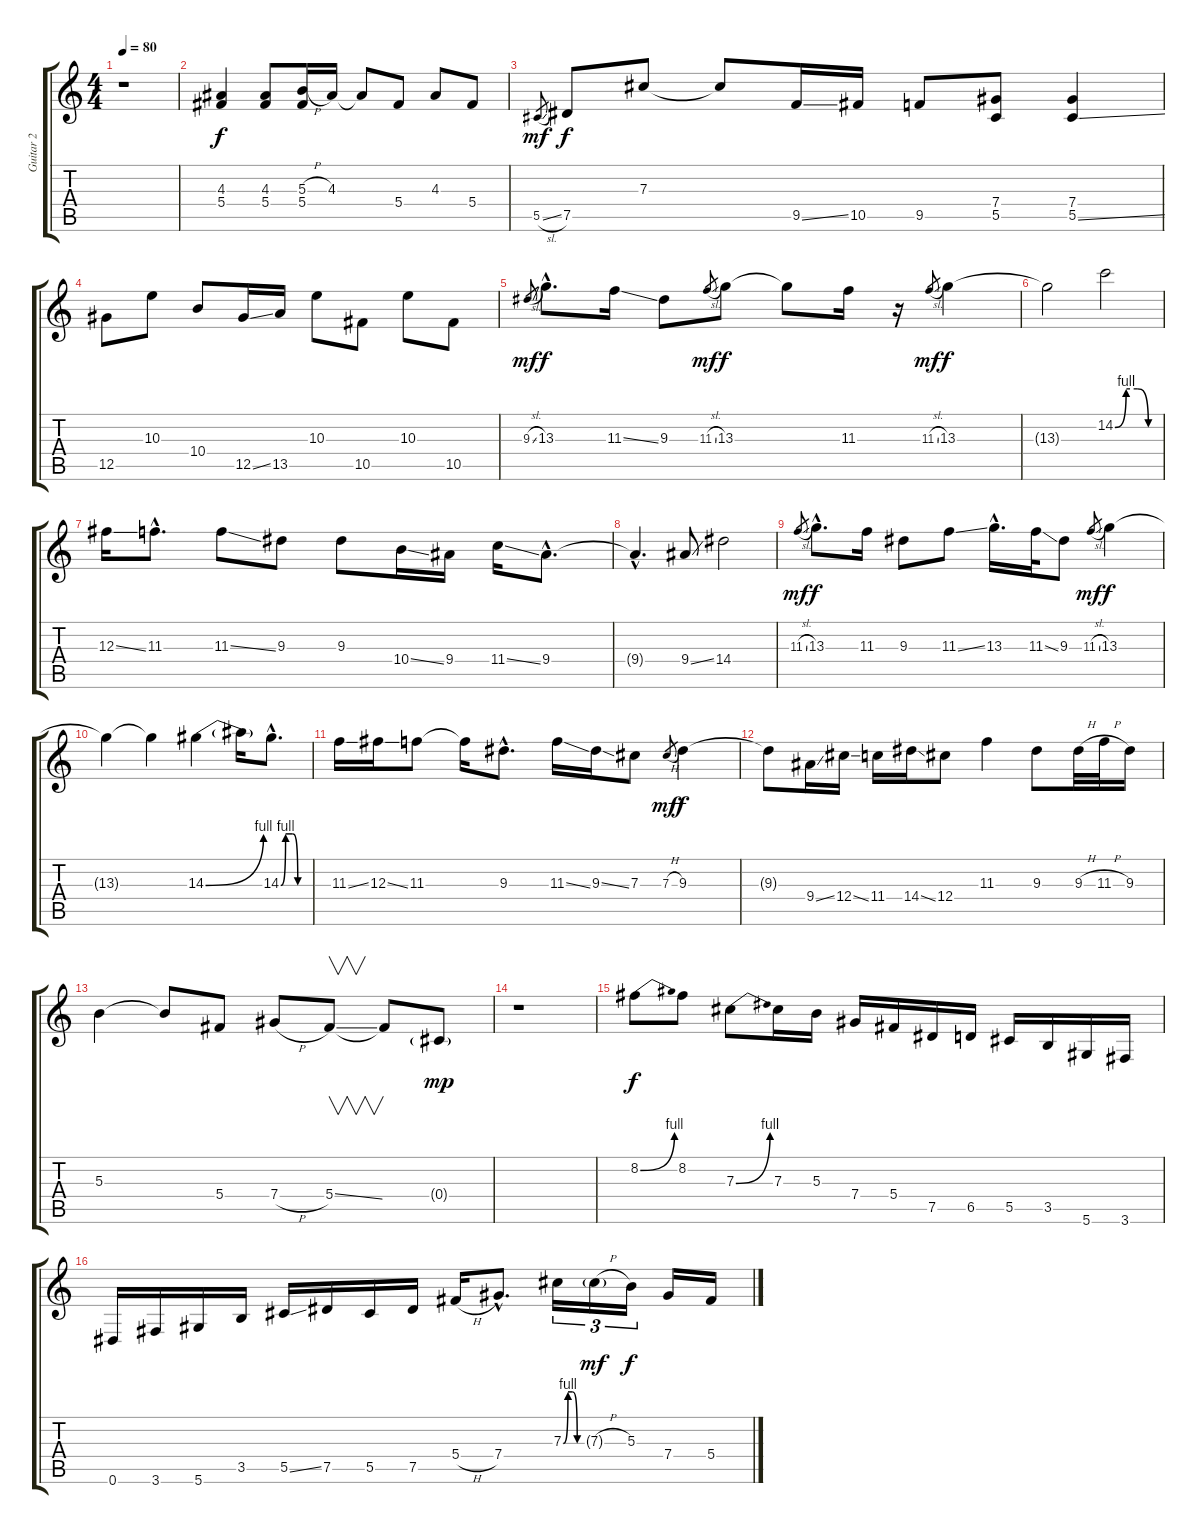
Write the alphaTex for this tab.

\track ("Guitar 2" "Guitar 2") {instrument electricguitarjazz}
\staff {score tabs}
\tuning (Eb4 Bb3 Gb3 Db3 Ab2 Eb2) {hide}
\ts (4 4)
\tempo 80
\clef g2
\ks c
r.1{dy mp} |
(4.3 5.4).4{dy f} (4.3 5.4).8 (5.3{h} 5.4).16 4.3.16 4.3{t}.8 5.4.8 4.3.8 5.4.8 |
5.5{sl}.8{gr dy mf} 7.5.8{dy f} 7.3.8 7.3{t}.8 9.5{ss}.16 10.5.16 9.5.8 (7.4 5.5).8 (7.4 5.5{ss}).4 |
12.5.8 10.3.8 10.4.8 12.5{ss}.16 13.5.16 10.3.8 10.5.8 10.3.8 10.5.8 |
9.3{sl}.8{gr dy mf} 13.3{hac}.8{d dy f} 11.3{ss}.16 9.3.8 11.3{sl}.8{gr dy mf} 13.3.8{dy f} 13.3{t}.8 11.3.16 r.16 11.3{sl}.8{gr dy mf} 13.3.4{dy f} |
13.3{t}.2 14.2{be (custom 0 0 15 4 30 4 45 0 60 0)}.2 |
12.3{ss}.16 11.3{hac}.8{d} 11.3{ss}.8 9.3.8 9.3.8 10.4{ss}.16 9.4.16 11.4{ss}.16 9.4{hac}.8{d} |
9.4{hac t}.4{d} 9.4{ss}.8 14.4.2 |
11.3{sl}.8{gr dy mf} 13.3{hac}.8{d dy f} 11.3.16 9.3.8 11.3{ss}.8 13.3{hac}.16{d} 11.3{ss}.32 9.3.8 11.3{sl}.8{gr dy mf} 13.3.4{dy f} |
13.3{t}.4 13.3{t}.4 14.3{be (bend 0 0 60 4)}.4 14.3{t}.16 14.3{be (custom 0 0 10 4 25 4 36 0 60 0) hac}.8{d} |
11.3{ss}.16 12.3{ss}.16 11.3.8 11.3{t}.16 9.3{hac}.8{d} 11.3{ss}.16 9.3{ss}.16 7.3.8 7.3{h}.8{gr dy mf} 9.3.4{dy f} |
9.3{t}.8 9.4{ss}.16 12.4{ss}.16 11.4.16 14.4{ss}.16 12.4.8 11.3.4 9.3.8 9.3{h}.32 11.3{h}.32 9.3.16 |
5.3.4 5.3{t}.8 5.4.8 7.4{h}.8 5.4{ss}.8{v} 5.4{t}.8 0.4{g}.8{dy mp} |
r.1 |
8.2{be (bend 0 0 60 4)}.8{dy f} 8.2.8 7.3{be (bend 0 0 60 4)}.8 7.3.16 5.3.16 7.4.16 5.4.16 7.5.16 6.5.16 5.5.16 3.5.16 5.6.16 3.6.16 |
0.6.16 3.6.16 5.6.16 3.5.16 5.5{ss}.16 7.5.16 5.5.16 7.5.16 5.4{h}.16 7.4{hac}.8{d} 7.3{be (custom 0 0 15 4 30 4 45 0 60 0)}.16{tu (3 2)} 7.3{h g}.16{tu (3 2) dy mf} 5.3.16{tu (3 2) dy f} 7.4.16 5.4.16
